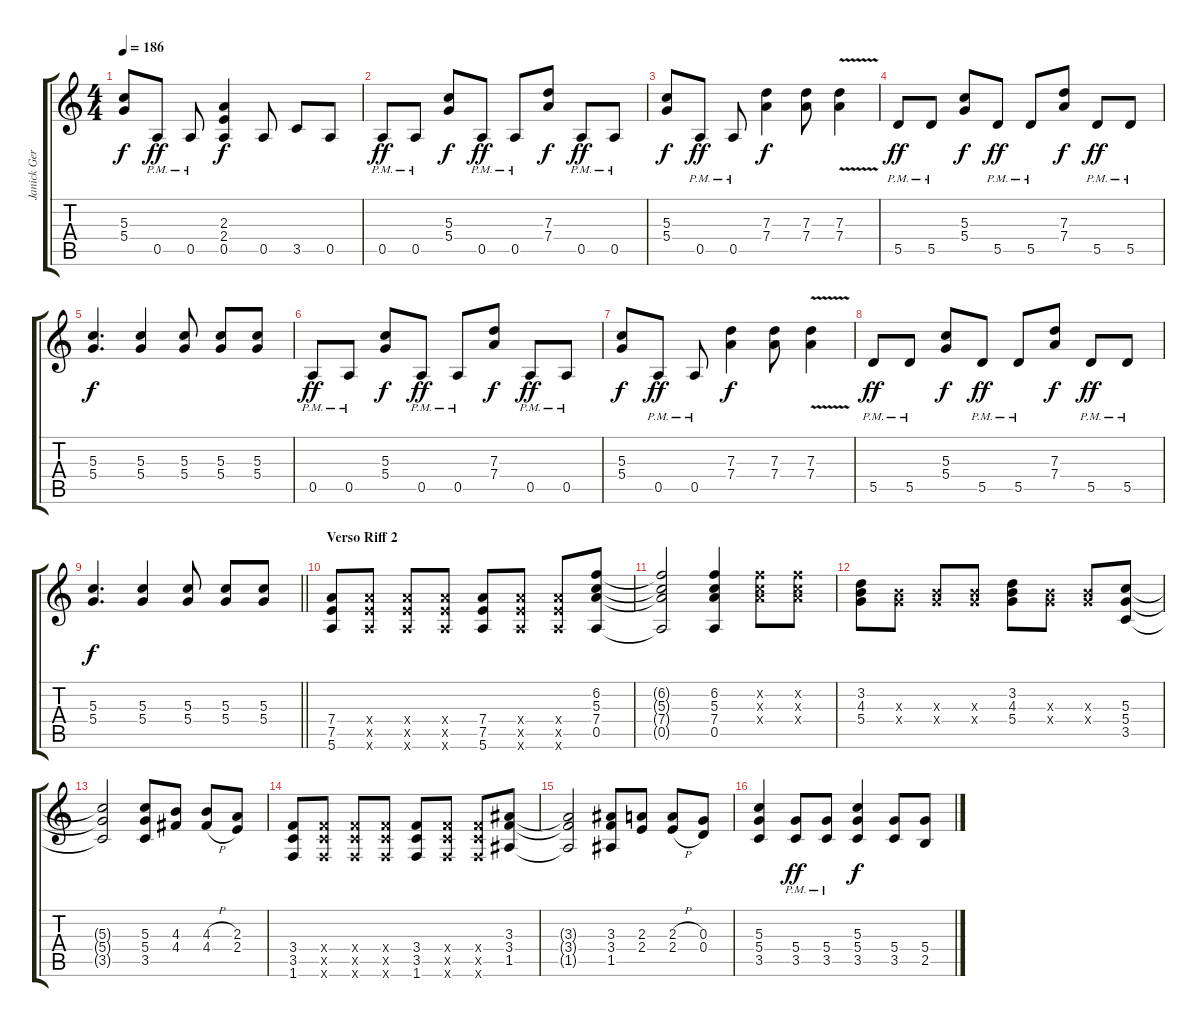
\track ("Janick Gers" "Janick Ger") {instrument distortionguitar}
\staff {score tabs}
\tuning (E4 B3 G3 D3 A2 E2) {hide}
\ts (4 4)
\tempo 186
\clef g2
\ks c
(5.3 5.4).8{dy f} 0.5{pm}.8{dy ff} 0.5{pm}.8 (2.3 2.4 0.5).4{dy f} 0.5.8 3.5.8 0.5.8 |
0.5{pm}.8{dy ff} 0.5{pm}.8 (5.3 5.4).8{dy f} 0.5{pm}.8{dy ff} 0.5{pm}.8 (7.3 7.4).8{dy f} 0.5{pm}.8{dy ff} 0.5{pm}.8 |
(5.3 5.4).8{dy f} 0.5{pm}.8{dy ff} 0.5{pm}.8 (7.3 7.4).4{dy f} (7.3 7.4).8 (7.3{v} 7.4{v}).4 |
5.5{pm}.8{dy ff} 5.5{pm}.8 (5.3 5.4).8{dy f} 5.5{pm}.8{dy ff} 5.5{pm}.8 (7.3 7.4).8{dy f} 5.5{pm}.8{dy ff} 5.5{pm}.8 |
(5.3 5.4).4{d dy f} (5.3 5.4).4 (5.3 5.4).8 (5.3 5.4).8 (5.3 5.4).8 |
0.5{pm}.8{dy ff} 0.5{pm}.8 (5.3 5.4).8{dy f} 0.5{pm}.8{dy ff} 0.5{pm}.8 (7.3 7.4).8{dy f} 0.5{pm}.8{dy ff} 0.5{pm}.8 |
(5.3 5.4).8{dy f} 0.5{pm}.8{dy ff} 0.5{pm}.8 (7.3 7.4).4{dy f} (7.3 7.4).8 (7.3{v} 7.4{v}).4 |
5.5{pm}.8{dy ff} 5.5{pm}.8 (5.3 5.4).8{dy f} 5.5{pm}.8{dy ff} 5.5{pm}.8 (7.3 7.4).8{dy f} 5.5{pm}.8{dy ff} 5.5{pm}.8 |
\barLineRight lightlight
(5.3 5.4).4{d dy f} (5.3 5.4).4 (5.3 5.4).8 (5.3 5.4).8 (5.3 5.4).8 |
\section ("" "Verso Riff 2")
(7.4 7.5 5.6).8 (7.4{x} 7.5{x} 5.6{x}).8 (7.4{x} 7.5{x} 5.6{x}).8 (7.4{x} 7.5{x} 5.6{x}).8 (7.4 7.5 5.6).8 (7.4{x} 7.5{x} 5.6{x}).8 (7.4{x} 7.5{x} 5.6{x}).8 (6.2 5.3 7.4 0.5).8 |
(6.2{t} 5.3{t} 7.4{t} 0.5{t}).2 (6.2 5.3 7.4 0.5).4 (6.2{x} 5.3{x} 7.4{x}).8 (6.2{x} 5.3{x} 7.4{x}).8 |
(3.2 4.3 5.4).8 (4.3{x} 5.4{x}).8 (4.3{x} 5.4{x}).8 (4.3{x} 5.4{x}).8 (3.2 4.3 5.4).8 (4.3{x} 5.4{x}).8 (4.3{x} 5.4{x}).8 (5.3 5.4 3.5).8 |
(5.3{t} 5.4{t} 3.5{t}).2 (5.3 5.4 3.5).8 (4.3 4.4).8 (4.3{h} 4.4{h}).8 (2.3 2.4).8 |
(3.4 3.5 1.6).8 (3.4{x} 3.5{x} 1.6{x}).8 (3.4{x} 3.5{x} 1.6{x}).8 (3.4{x} 3.5{x} 1.6{x}).8 (3.4 3.5 1.6).8 (3.4{x} 3.5{x} 1.6{x}).8 (3.4{x} 3.5{x} 1.6{x}).8 (3.3 3.4 1.5).8 |
(3.3{t} 3.4{t} 1.5{t}).2 (3.3 3.4 1.5).8 (2.3 2.4).8 (2.3{h} 2.4{h}).8 (0.3 0.4).8 |
(5.3 5.4 3.5).4 (5.4{pm} 3.5{pm}).8{dy ff} (5.4{pm} 3.5{pm}).8 (5.3 5.4 3.5).4{dy f} (5.4 3.5).8 (5.4 2.5).8
